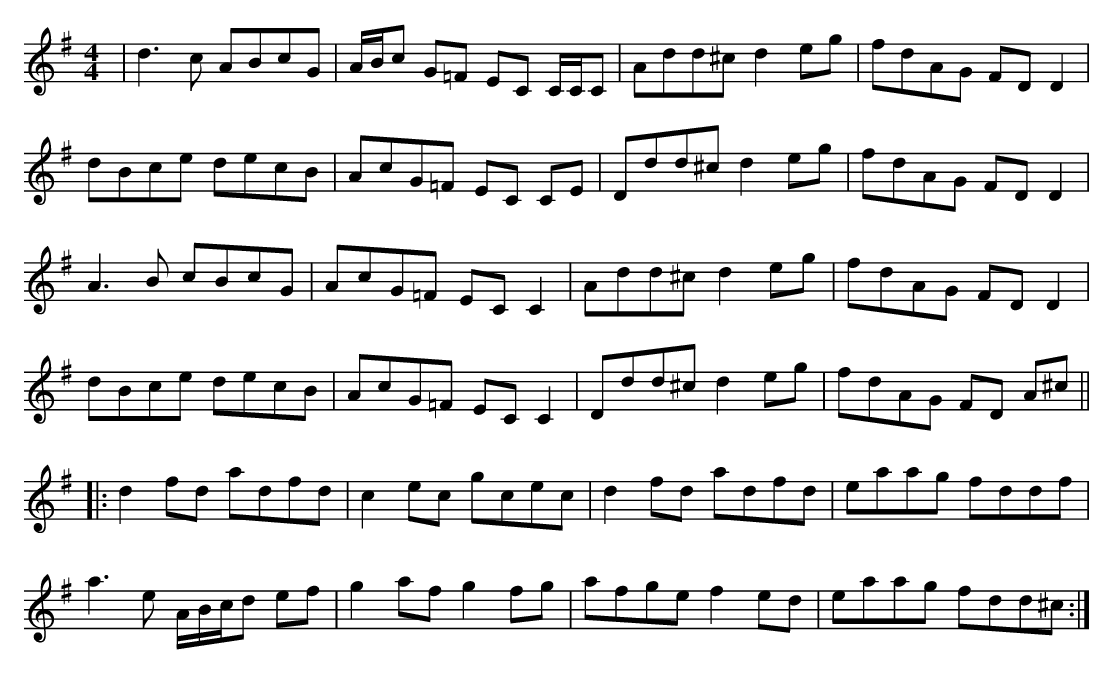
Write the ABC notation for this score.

X:1
M:4/4
K:Dmix
|d3 c ABcG|A/B/c G=F EC C/C/C|Add^c d2 eg|fdAG FD D2|
dBce decB|AcG=F EC CE|Ddd^c d2 eg|fdAG FD D2|
A3 B cBcG|AcG=F EC C2|Add^c d2 eg|fdAG FD D2|
dBce decB|AcG=F EC C2|Ddd^c d2 eg|fdAG FD A^c||
|:d2 fd adfd|c2 ec gcec|d2 fd adfd|eaag fddf|
a3 e A/B/c/d ef|g2 af g2 fg|afge f2 ed|eaag fdd^c:|
